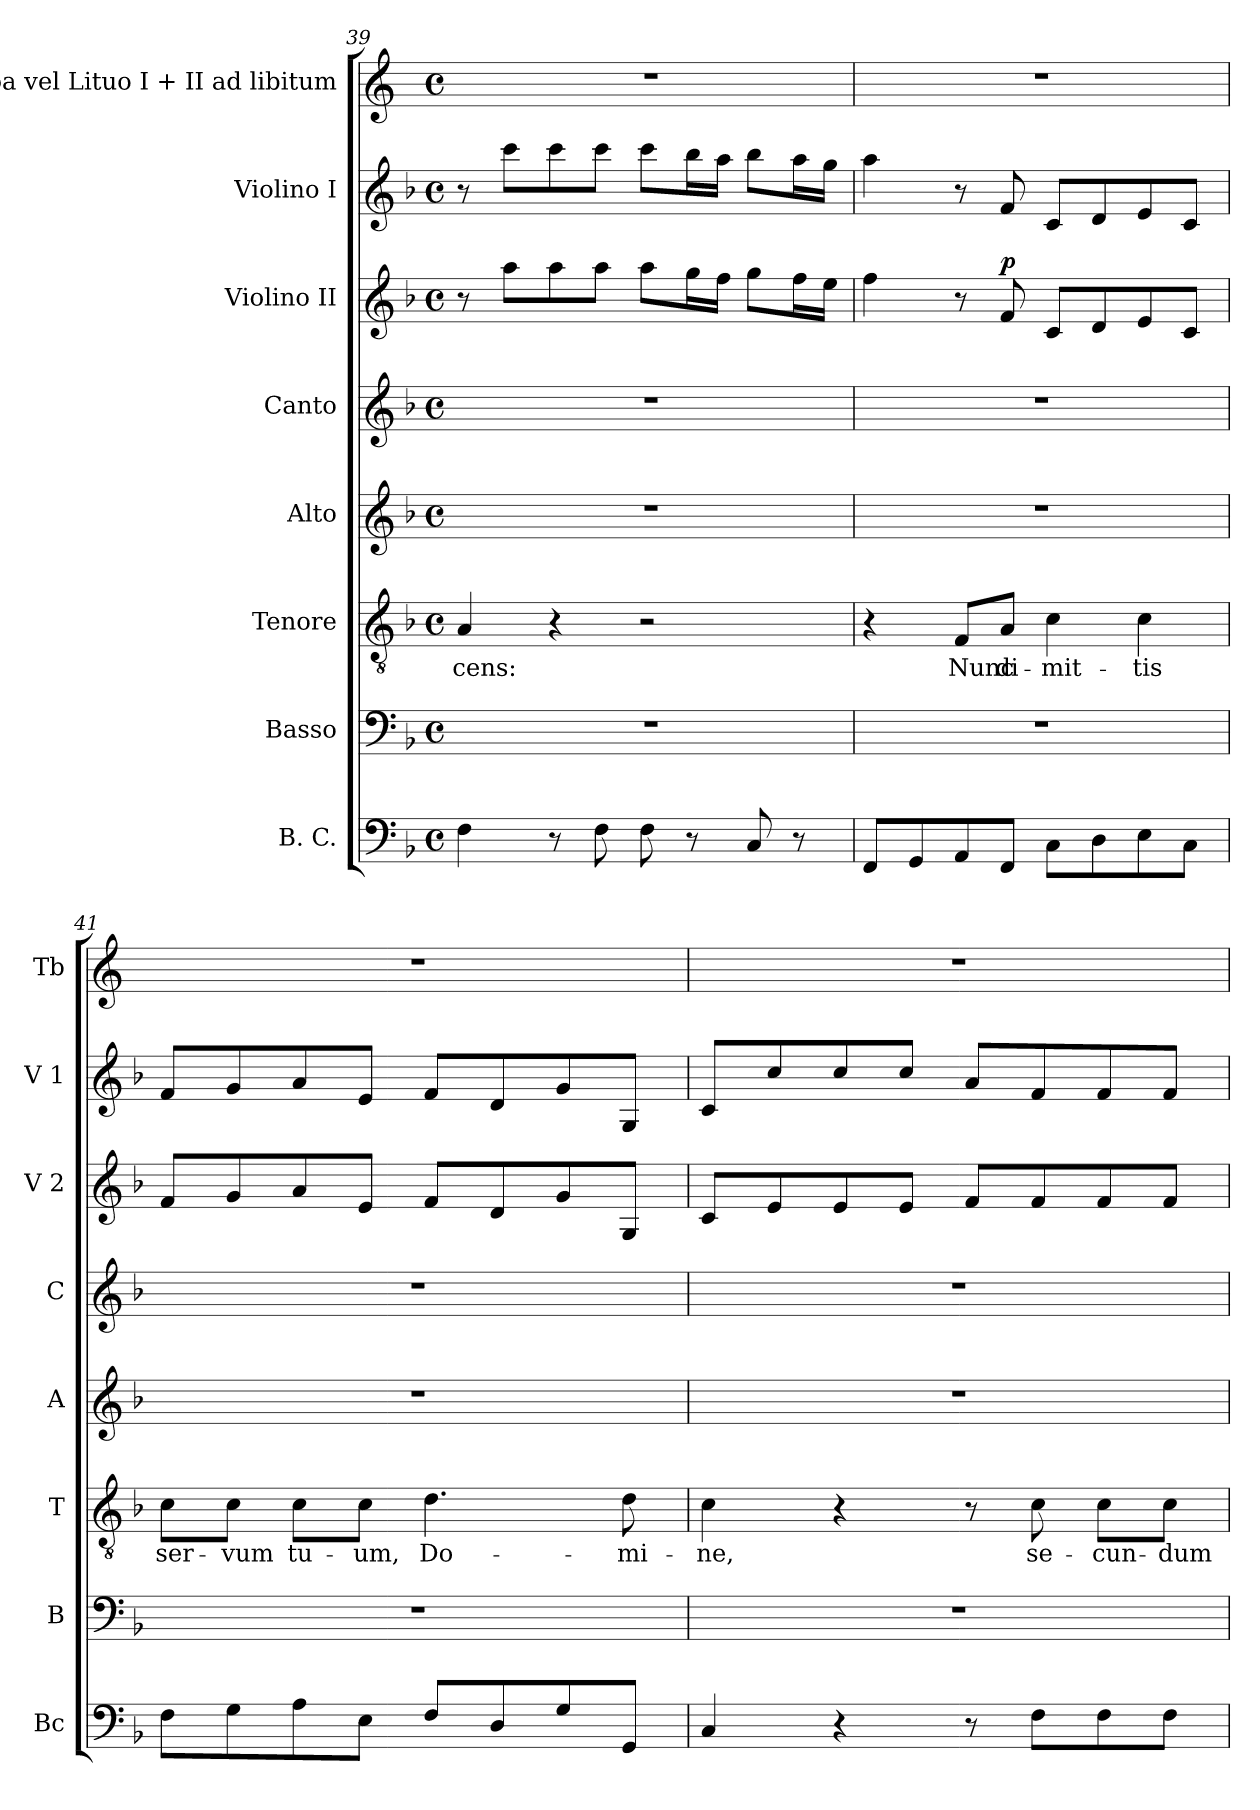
**kern	**kern	**kern	**text	**kern	**kern	**kern	**dynam	**kern	**kern
*part8	*part7	*part6	*part6	*part5	*part4	*part3	*part3	*part2	*part1
*staff8	*staff7	*staff6	*staff6	*staff5	*staff4	*staff3	*staff3	*staff2	*staff1
*I"B. C.	*I"Basso	*I"Tenore	*	*I"Alto	*I"Canto	*I"Violino II	*	*I"Violino I	*I"Tuba vel Lituo I + II ad libitum
*I'Bc	*I'B	*I'T	*	*I'A	*I'C	*I'V 2	*	*I'V 1	*I'Tb
!!LO:PB:g=z
*clefF4	*clefF4	*clefGv2	*	*clefG2	*clefG2	*clefG2	*	*clefG2	*clefG2
*	*	*	*	*	*	*	*	*	*ITrd4c7
*k[b-]	*k[b-]	*k[b-]	*	*k[b-]	*k[b-]	*k[b-]	*	*k[b-]	*k[b-]
*M4/4	*M4/4	*M4/4	*	*M4/4	*M4/4	*M4/4	*	*M4/4	*M4/4
*met(c)	*met(c)	*met(c)	*	*met(c)	*met(c)	*met(c)	*	*met(c)	*met(c)
=39	=39	=39	=39	=39	=39	=39	=39	=39	=39
!	!	!	!LO:LY:b	!	!	!	!	!	!
4F\	1r	4A/	-cens:	1r	1r	8r	.	8r	1r
.	.	.	.	.	.	8aa\L	.	8ccc\L	.
8r	.	4r	.	.	.	8aa\	.	8ccc\	.
8F\	.	.	.	.	.	8aa\J	.	8ccc\J	.
8F\	.	2r	.	.	.	8aa\L	.	8ccc\L	.
8r	.	.	.	.	.	16gg\L	.	16bb-\L	.
.	.	.	.	.	.	16ff\JJ	.	16aa\JJ	.
8C/	.	.	.	.	.	8gg\L	.	8bb-\L	.
8r	.	.	.	.	.	16ff\L	.	16aa\L	.
.	.	.	.	.	.	16ee\JJ	.	16gg\JJ	.
=40	=40	=40	=40	=40	=40	=40	=40	=40	=40
8FF/L	1r	4r	.	1r	1r	4ff\	.	4aa\	1r
8GG/	.	.	.	.	.	.	.	.	.
!	!	!	!LO:LY:b	!	!	!	!	!	!
8AA/	.	8F/L	Nunc	.	.	8r	.	8r	.
!	!	!	!LO:LY:b	!	!	!	!LO:DY:a	!	!
8FF/J	.	8A/J	di-	.	.	8f/	p	8f/	.
!	!	!	!LO:LY:b	!	!	!	!	!	!
8C\L	.	4c\	-mit-	.	.	8c/L	.	8c/L	.
8D\	.	.	.	.	.	8d/	.	8d/	.
!	!	!	!LO:LY:b	!	!	!	!	!	!
8E\	.	4c\	-tis	.	.	8e/	.	8e/	.
8C\J	.	.	.	.	.	8c/J	.	8c/J	.
=41	=41	=41	=41	=41	=41	=41	=41	=41	=41
!	!	!	!LO:LY:b	!	!	!	!	!	!
8F\L	1r	8c\L	ser-	1r	1r	8f/L	.	8f/L	1r
!	!	!	!LO:LY:b	!	!	!	!	!	!
8G\	.	8c\J	-vum	.	.	8g/	.	8g/	.
!	!	!	!LO:LY:b	!	!	!	!	!	!
8A\	.	8c\L	tu-	.	.	8a/	.	8a/	.
!	!	!	!LO:LY:b	!	!	!	!	!	!
8E\J	.	8c\J	-um,	.	.	8e/J	.	8e/J	.
!	!	!	!LO:LY:b	!	!	!	!	!	!
8F/L	.	4.d\	Do-	.	.	8f/L	.	8f/L	.
8D/	.	.	.	.	.	8d/	.	8d/	.
8G/	.	.	.	.	.	8g/	.	8g/	.
!	!	!	!LO:LY:b	!	!	!	!	!	!
8GG/J	.	8d\	-mi-	.	.	8G/J	.	8G/J	.
!!LO:LB:g=z
=42	=42	=42	=42	=42	=42	=42	=42	=42	=42
!	!	!	!LO:LY:b	!	!	!	!	!	!
4C/	1r	4c\	-ne,	1r	1r	8c/L	.	8c/L	1r
.	.	.	.	.	.	8e/	.	8cc/	.
4r	.	4r	.	.	.	8e/	.	8cc/	.
.	.	.	.	.	.	8e/J	.	8cc/J	.
8r	.	8r	.	.	.	8f/L	.	8a/L	.
!	!	!	!LO:LY:b	!	!	!	!	!	!
8F\L	.	8c\	se-	.	.	8f/	.	8f/	.
!	!	!	!LO:LY:b	!	!	!	!	!	!
8F\	.	8c\L	-cun-	.	.	8f/	.	8f/	.
!	!	!	!LO:LY:b	!	!	!	!	!	!
8F\J	.	8c\J	-dum	.	.	8f/J	.	8f/J	.
=	=	=	=	=	=	=	=	=	=
*-	*-	*-	*-	*-	*-	*-	*-	*-	*-
